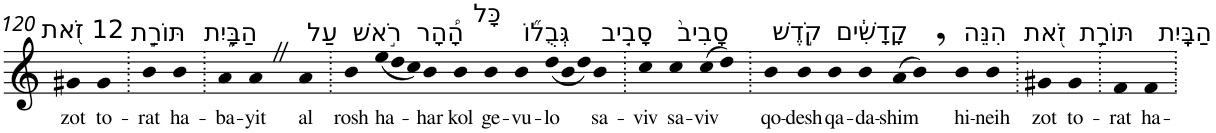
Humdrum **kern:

**kern	**text
*part1	*part1
*staff1	*staff1
*I"Piano	*
*I'Pno	*
!!LO:PB:g=z
*clefG2	*
*k[]	*
=120	=120
!LO:TX:a:t=12 זֹ֖את	!
!	!LO:LY:b
4g#X	zot
!LO:TX:a:t=תּוֹרַ֣ת	!
!	!LO:LY:b
4g#	to-
=121.	=121.
!	!LO:LY:b
4b	-rat
!LO:TX:a:t=הַבָּ֑יִת	!
!	!LO:LY:b
4b	ha-
=122.	=122.
!	!LO:LY:b
4a	-ba-
!	!LO:LY:b
4aZ	-yit
!LO:TX:a:t=עַל	!
!	!LO:LY:b
4a	al
=123.	=123.
!LO:TX:a:t=רֹ֣אשׁ	!
!	!LO:LY:b
4b	rosh
*Xtuplet	*
!LO:TX:a:t=הָ֠הָר	!
!	!LO:LY:b
(<12ee	ha-
12dd	.
12cc)	.
!	!LO:LY:b
4b	-har
!LO:TX:a:t=כָּל	!
!	!LO:LY:b
4b	kol
!LO:TX:a:t=גְּבֻל֞וֹ	!
!	!LO:LY:b
4b	ge-
!	!LO:LY:b
4b	-vu-
!	!LO:LY:b
(<12dd	-lo
12b	.
12dd)	.
!LO:TX:a:t=סָבִ֤יב	!
!	!LO:LY:b
4b	sa-
=124.	=124.
!	!LO:LY:b
4cc	-viv
!LO:TX:a:t=סָבִיב֙	!
!	!LO:LY:b
4cc	sa-
!	!LO:LY:b
(>8cc	-viv
8dd)	.
=125.	=125.
!LO:TX:a:t=קֹ֣דֶשׁ	!
!	!LO:LY:b
4b	qo-
!	!LO:LY:b
4b	-desh
!LO:TX:a:t=קָדָשִׁ֔ים	!
!	!LO:LY:b
4b	qa-
!	!LO:LY:b
4b	-da-
!	!LO:LY:b
(>8a	-shim
8b,)	.
!LO:TX:a:t=הִנֵּה	!
!	!LO:LY:b
4b	hi-
!	!LO:LY:b
4b	-neih
=126.	=126.
!LO:TX:a:t=זֹ֖את	!
!	!LO:LY:b
4g#X	zot
!LO:TX:a:t=תּוֹרַ֥ת	!
!	!LO:LY:b
4g#	to-
=127.	=127.
!	!LO:LY:b
4f	-rat
!LO:TX:a:t=הַבָּֽיִת	!
!	!LO:LY:b
4f	ha-
=.	=.
*-	*-
